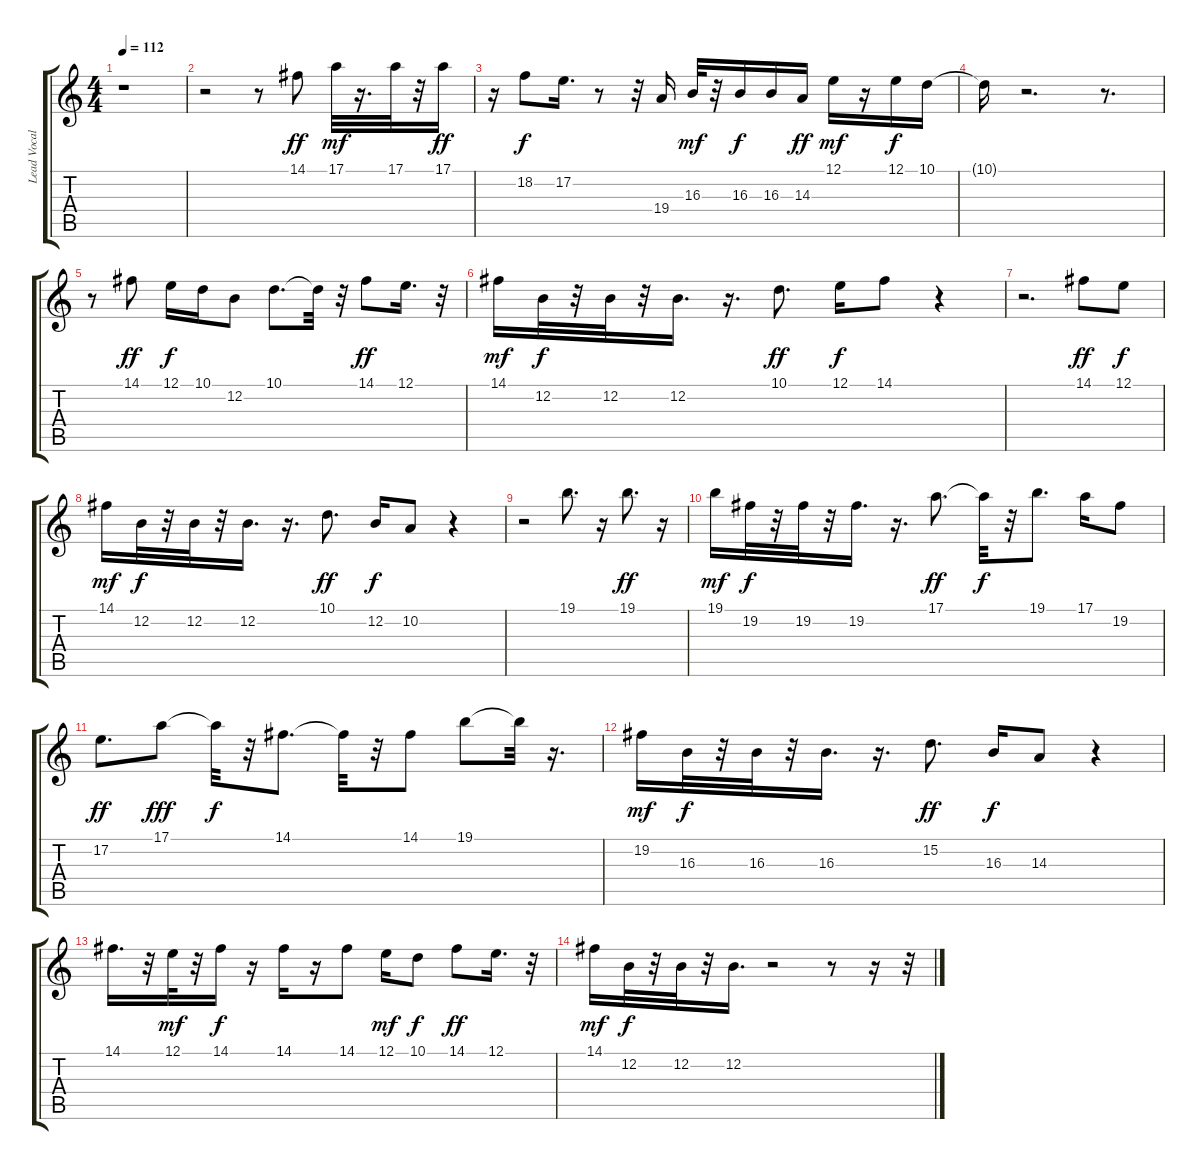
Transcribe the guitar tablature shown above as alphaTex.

\track ("Lead Vocal" "Lead Vocal") {instrument panflute}
\staff {score tabs}
\tuning (E4 B3 G3 D3 A2 E2) {hide}
\ts (4 4)
\tempo 112
\clef g2
\ks c
r.1{dy f} |
r.2 r.8 14.1.8{dy ff} 17.1.32{dy mf} r.16{d} 17.1.32 r.32 17.1.16{dy ff} |
r.16 18.2.8{dy f} 17.2.16{d} r.8 r.32 19.4.16 16.3.32{dy mf} r.32 16.3.16{dy f} 16.3.16 14.3.16{dy ff} 12.1.16{dy mf} r.16 12.1.16{dy f} 10.1.16 |
10.1{t}.16 r.2{d} r.8{d} |
r.8 14.1.8{dy ff} 12.1.16{dy f} 10.1.16 12.2.8 10.1.8{d} 10.1{t}.32 r.32 14.1.8{dy ff} 12.1.16{d} r.32 |
14.1.16{dy mf} 12.2.32{dy f} r.32 12.2.32 r.32 12.2.16{d} r.16{d} 10.1.8{d dy ff} 12.1.16{dy f} 14.1.8 r.4 |
r.2{d} 14.1.8{dy ff} 12.1.8{dy f} |
14.1.16{dy mf} 12.2.32{dy f} r.32 12.2.32 r.32 12.2.16{d} r.16{d} 10.1.8{d dy ff} 12.2.16{dy f} 10.2.8 r.4 |
r.2 19.1.8{d} r.16 19.1.8{d dy ff} r.16 |
19.1.16{dy mf} 19.2.32{dy f} r.32 19.2.32 r.32 19.2.16{d} r.16{d} 17.1.8{d dy ff} 17.1{t}.32{dy f} r.32 19.1.8{d} 17.1.16 19.2.8 |
17.2.8{d dy ff} 17.1.8{dy fff} 17.1{t}.32{dy f} r.32 14.1.8{d} 14.1{t}.32 r.32 14.1.8 19.1.8 19.1{t}.32 r.16{d} |
19.2.16{dy mf} 16.3.32{dy f} r.32 16.3.32 r.32 16.3.16{d} r.16{d} 15.2.8{d dy ff} 16.3.16{dy f} 14.3.8 r.4 |
14.1.16{d} r.32 12.1.32{dy mf} r.32 14.1.16{dy f} r.16 14.1.16 r.16 14.1.8 12.1.16{dy mf} 10.1.8{dy f} 14.1.8{dy ff} 12.1.16{d} r.32 |
14.1.16{dy mf} 12.2.32{dy f} r.32 12.2.32 r.32 12.2.16{d} r.2 r.8 r.16 r.32
